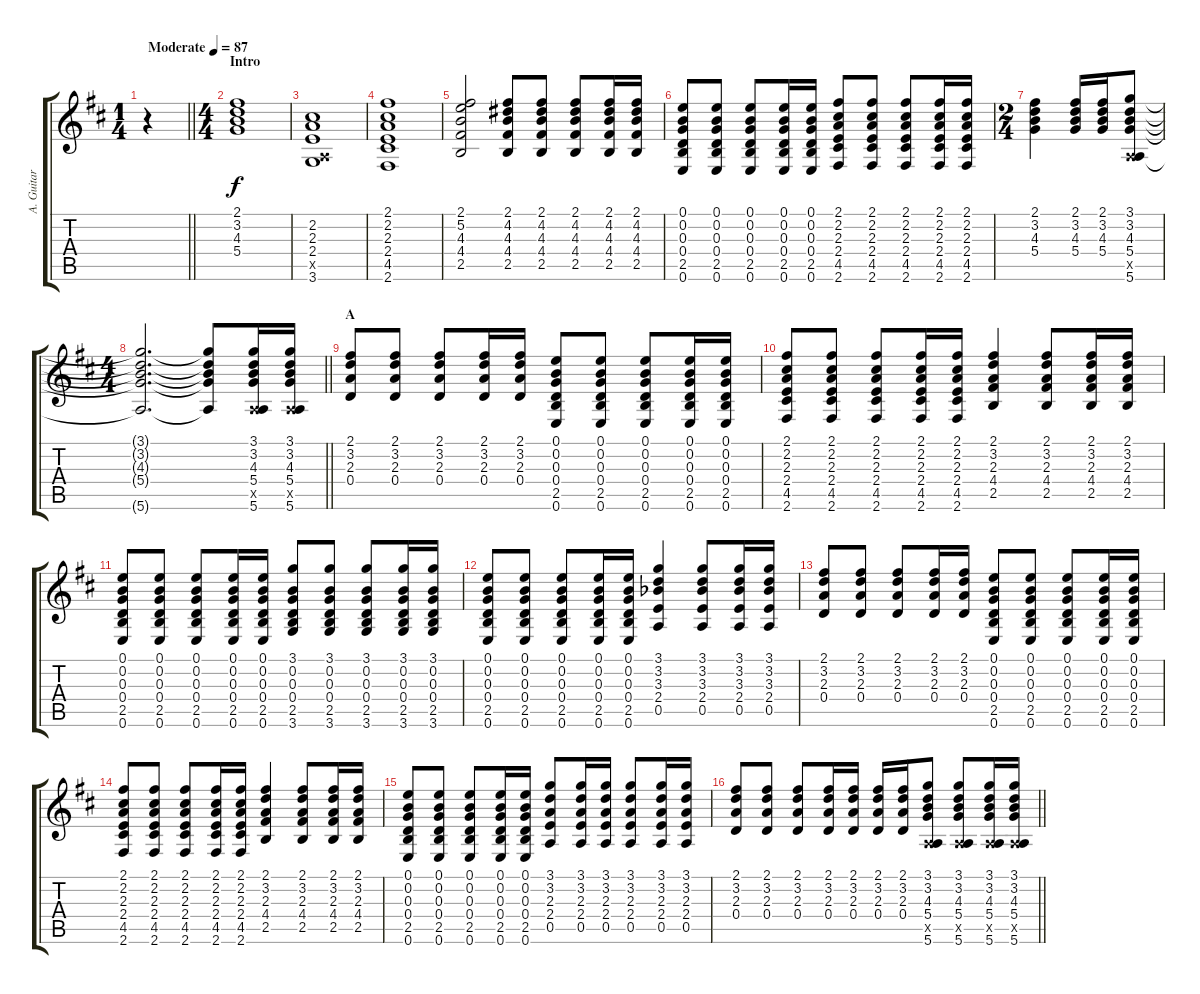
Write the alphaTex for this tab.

\track ("A. Guitar I" "A. Guitar ") {instrument acousticguitarsteel}
\staff {score tabs}
\tuning (E4 B3 G3 D3 A2 E2) {hide}
\ts (1 4)
\tempo (87 "Moderate")
\clef g2
\barLineRight lightlight
\ks d
r.4{dy f instrument acousticguitarsteel} |
\ts (4 4)
\section ("" "Intro")
(2.1 3.2 4.3 5.4).1 |
(2.2 2.3 2.4 0.5{x} 3.6).1 |
(2.1 2.2 2.3 2.4 4.5 2.6).1 |
(2.1 5.2 4.3 4.4 2.5).2 (2.1 4.2 4.3 4.4 2.5).8 (2.1 4.2 4.3 4.4 2.5).8 (2.1 4.2 4.3 4.4 2.5).8 (2.1 4.2 4.3 4.4 2.5).16 (2.1 4.2 4.3 4.4 2.5).16 |
(0.1 0.2 0.3 0.4 2.5 0.6).8 (0.1 0.2 0.3 0.4 2.5 0.6).8 (0.1 0.2 0.3 0.4 2.5 0.6).8 (0.1 0.2 0.3 0.4 2.5 0.6).16 (0.1 0.2 0.3 0.4 2.5 0.6).16 (2.1 2.2 2.3 2.4 4.5 2.6).8 (2.1 2.2 2.3 2.4 4.5 2.6).8 (2.1 2.2 2.3 2.4 4.5 2.6).8 (2.1 2.2 2.3 2.4 4.5 2.6).16 (2.1 2.2 2.3 2.4 4.5 2.6).16 |
\ts (2 4)
(2.1 3.2 4.3 5.4).4 (2.1 3.2 4.3 5.4).16 (2.1 3.2 4.3 5.4).16 (3.1 3.2 4.3 5.4 0.5{x} 5.6).8 |
\ts (4 4)
\barLineRight lightlight
(3.1{t} 3.2{t} 4.3{t} 5.4{t} 5.6{t}).2{d} (3.1{t} 3.2{t} 4.3{t} 5.4{t} 5.6{t}).8 (3.1 3.2 4.3 5.4 0.5{x} 5.6).16 (3.1 3.2 4.3 5.4 0.5{x} 5.6).16 |
\section ("" "A")
(2.1 3.2 2.3 0.4).8 (2.1 3.2 2.3 0.4).8 (2.1 3.2 2.3 0.4).8 (2.1 3.2 2.3 0.4).16 (2.1 3.2 2.3 0.4).16 (0.1 0.2 0.3 0.4 2.5 0.6).8 (0.1 0.2 0.3 0.4 2.5 0.6).8 (0.1 0.2 0.3 0.4 2.5 0.6).8 (0.1 0.2 0.3 0.4 2.5 0.6).16 (0.1 0.2 0.3 0.4 2.5 0.6).16 |
(2.1 2.2 2.3 2.4 4.5 2.6).8 (2.1 2.2 2.3 2.4 4.5 2.6).8 (2.1 2.2 2.3 2.4 4.5 2.6).8 (2.1 2.2 2.3 2.4 4.5 2.6).16 (2.1 2.2 2.3 2.4 4.5 2.6).16 (2.1 3.2 2.3 4.4 2.5).4 (2.1 3.2 2.3 4.4 2.5).8 (2.1 3.2 2.3 4.4 2.5).16 (2.1 3.2 2.3 4.4 2.5).16 |
(0.1 0.2 0.3 0.4 2.5 0.6).8 (0.1 0.2 0.3 0.4 2.5 0.6).8 (0.1 0.2 0.3 0.4 2.5 0.6).8 (0.1 0.2 0.3 0.4 2.5 0.6).16 (0.1 0.2 0.3 0.4 2.5 0.6).16 (3.1 0.2 0.3 0.4 2.5 3.6).8 (3.1 0.2 0.3 0.4 2.5 3.6).8 (3.1 0.2 0.3 0.4 2.5 3.6).8 (3.1 0.2 0.3 0.4 2.5 3.6).16 (3.1 0.2 0.3 0.4 2.5 3.6).16 |
(0.1 0.2 0.3 0.4 2.5 0.6).8 (0.1 0.2 0.3 0.4 2.5 0.6).8 (0.1 0.2 0.3 0.4 2.5 0.6).8 (0.1 0.2 0.3 0.4 2.5 0.6).16 (0.1 0.2 0.3 0.4 2.5 0.6).16 (3.1 3.2 3.3{acc b} 2.4 0.5).4 (3.1 3.2 3.3{acc b} 2.4 0.5).8 (3.1 3.2 3.3{acc b} 2.4 0.5).16 (3.1 3.2 3.3{acc b} 2.4 0.5).16 |
(2.1 3.2 2.3 0.4).8 (2.1 3.2 2.3 0.4).8 (2.1 3.2 2.3 0.4).8 (2.1 3.2 2.3 0.4).16 (2.1 3.2 2.3 0.4).16 (0.1 0.2 0.3 0.4 2.5 0.6).8 (0.1 0.2 0.3 0.4 2.5 0.6).8 (0.1 0.2 0.3 0.4 2.5 0.6).8 (0.1 0.2 0.3 0.4 2.5 0.6).16 (0.1 0.2 0.3 0.4 2.5 0.6).16 |
(2.1 2.2 2.3 2.4 4.5 2.6).8 (2.1 2.2 2.3 2.4 4.5 2.6).8 (2.1 2.2 2.3 2.4 4.5 2.6).8 (2.1 2.2 2.3 2.4 4.5 2.6).16 (2.1 2.2 2.3 2.4 4.5 2.6).16 (2.1 3.2 2.3 4.4 2.5).4 (2.1 3.2 2.3 4.4 2.5).8 (2.1 3.2 2.3 4.4 2.5).16 (2.1 3.2 2.3 4.4 2.5).16 |
(0.1 0.2 0.3 0.4 2.5 0.6).8 (0.1 0.2 0.3 0.4 2.5 0.6).8 (0.1 0.2 0.3 0.4 2.5 0.6).8 (0.1 0.2 0.3 0.4 2.5 0.6).16 (0.1 0.2 0.3 0.4 2.5 0.6).16 (3.1 3.2 2.3 2.4 0.5).8 (3.1 3.2 2.3 2.4 0.5).16 (3.1 3.2 2.3 2.4 0.5).16 (3.1 3.2 2.3 2.4 0.5).8 (3.1 3.2 2.3 2.4 0.5).16 (3.1 3.2 2.3 2.4 0.5).16 |
\barLineRight lightlight
(2.1 3.2 2.3 0.4).8 (2.1 3.2 2.3 0.4).8 (2.1 3.2 2.3 0.4).8 (2.1 3.2 2.3 0.4).16 (2.1 3.2 2.3 0.4).16 (2.1 3.2 2.3 0.4).16 (2.1 3.2 2.3 0.4).16 (3.1 3.2 4.3 5.4 0.5{x} 5.6).8 (3.1 3.2 4.3 5.4 0.5{x} 5.6).8 (3.1 3.2 4.3 5.4 0.5{x} 5.6).16 (3.1 3.2 4.3 5.4 0.5{x} 5.6).16
